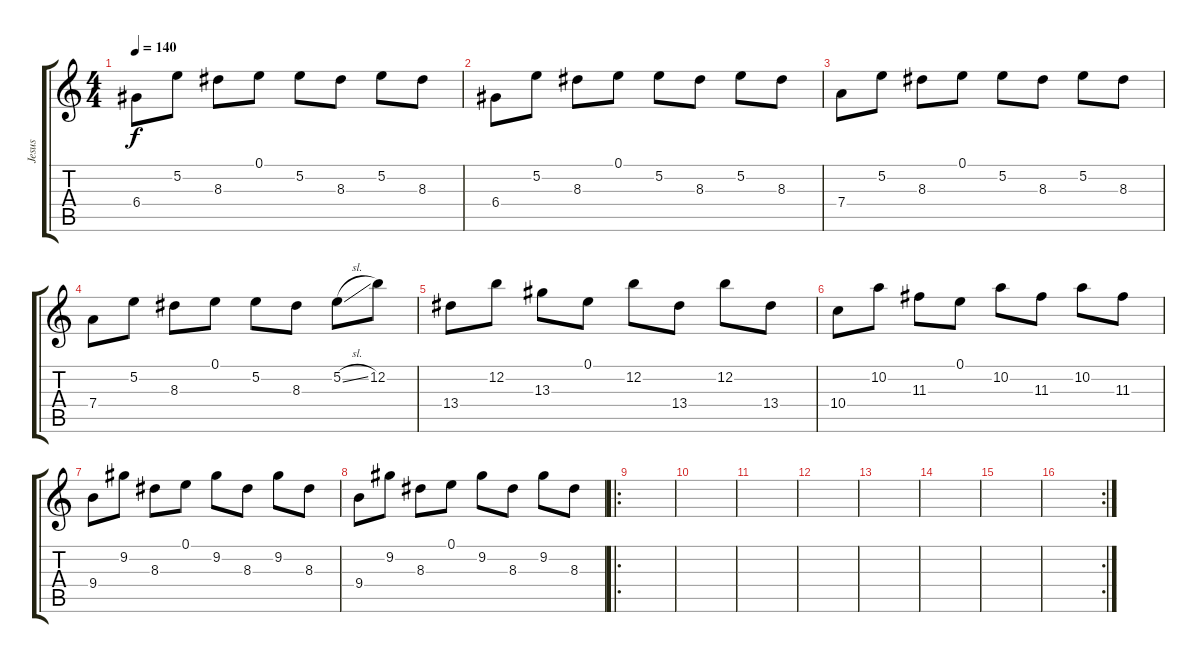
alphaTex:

\track ("Jesus" "Jesus") {instrument acousticguitarnylon}
\staff {score tabs}
\tuning (E4 B3 G3 D3 A2 E2) {hide}
\ts (4 4)
\tempo 140
\clef g2
\ks c
6.4.8{dy f} 5.2.8 8.3.8 0.1.8 5.2.8 8.3.8 5.2.8 8.3.8 |
6.4.8 5.2.8 8.3.8 0.1.8 5.2.8 8.3.8 5.2.8 8.3.8 |
7.4.8 5.2.8 8.3.8 0.1.8 5.2.8 8.3.8 5.2.8 8.3.8 |
7.4.8 5.2.8 8.3.8 0.1.8 5.2.8 8.3.8 5.2{sl}.8 12.2.8 |
13.4.8 12.2.8 13.3.8 0.1.8 12.2.8 13.4.8 12.2.8 13.4.8 |
10.4.8 10.2.8 11.3.8 0.1.8 10.2.8 11.3.8 10.2.8 11.3.8 |
9.4.8 9.2.8 8.3.8 0.1.8 9.2.8 8.3.8 9.2.8 8.3.8 |
9.4.8 9.2.8 8.3.8 0.1.8 9.2.8 8.3.8 9.2.8 8.3.8 |
\ro
|
|
|
|
|
|
|
\rc 2
